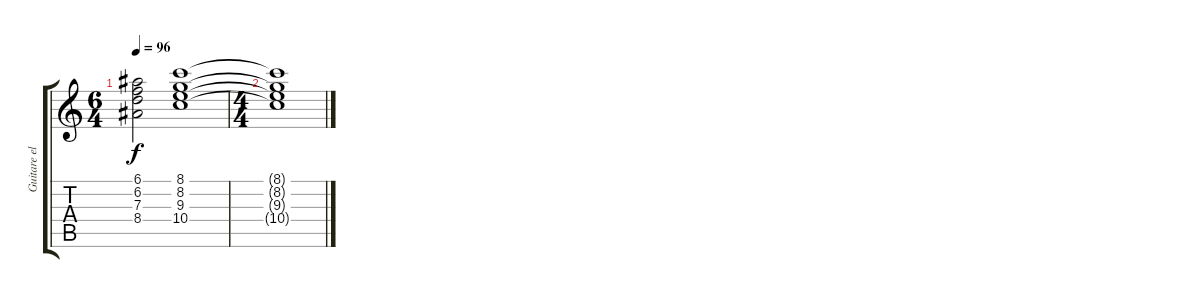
\track ("Guitare elec 2" "Guitare el") {instrument electricguitarclean}
\staff {score tabs}
\tuning (E4 B3 G3 D3 A2 E2) {hide}
\ts (6 4)
\tempo 96
\clef g2
\ks c
(6.1 6.2 7.3 8.4).2{dy f} (8.1 8.2 9.3 10.4).1 |
\ts (4 4)
(8.1{t} 8.2{t} 9.3{t} 10.4{t}).1
